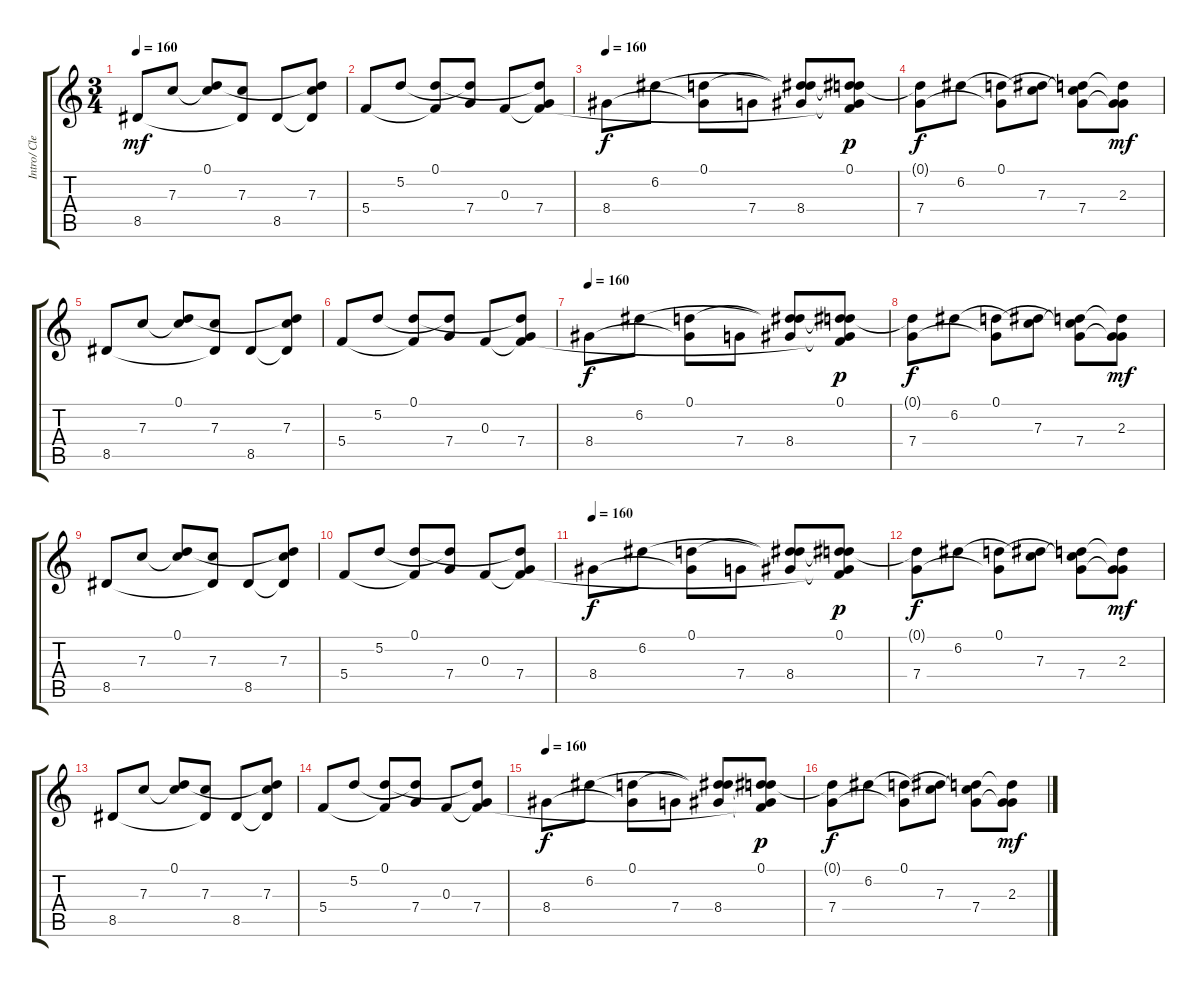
\track ("Intro/ Clean Guitar" "Intro/ Cle") {instrument electricguitarjazz}
\staff {score tabs}
\tuning (D4 A3 F3 C3 G2 C2) {hide}
\ts (3 4)
\tempo 160
\clef g2
\ks c
8.5.8{dy mf} 7.3.8 (0.1 7.3{t}).8 (7.3 8.5{t}).8 8.5.8 (0.1{t} 7.3 8.5{t}).8 |
5.4.8 5.2.8 (0.1 5.4{t}).8 (5.2{t} 7.4).8 0.3.8 (0.1{t} 0.3{t} 7.4).8 |
\tempo 160
8.4.8{dy f} 6.2.8 (0.1 8.4{t}).8 7.4.8 (0.1{t} 6.2{t} 8.4).8 (0.1 6.2{t} 0.3{t} 8.4{t}).8{dy p} |
(0.1{t} 7.4).8{dy f} 6.2.8 (0.1 7.4{t}).8 (6.2{t} 7.3).8 (0.1{t} 7.3{t} 7.4).8 (0.1{t} 2.3 7.4{t}).8{dy mf} |
8.5.8 7.3.8 (0.1 7.3{t}).8 (7.3 8.5{t}).8 8.5.8 (0.1{t} 7.3 8.5{t}).8 |
5.4.8 5.2.8 (0.1 5.4{t}).8 (5.2{t} 7.4).8 0.3.8 (0.1{t} 0.3{t} 7.4).8 |
\tempo 160
8.4.8{dy f} 6.2.8 (0.1 8.4{t}).8 7.4.8 (0.1{t} 6.2{t} 8.4).8 (0.1 6.2{t} 0.3{t} 8.4{t}).8{dy p} |
(0.1{t} 7.4).8{dy f} 6.2.8 (0.1 7.4{t}).8 (6.2{t} 7.3).8 (0.1{t} 7.3{t} 7.4).8 (0.1{t} 2.3 7.4{t}).8{dy mf} |
8.5.8 7.3.8 (0.1 7.3{t}).8 (7.3 8.5{t}).8 8.5.8 (0.1{t} 7.3 8.5{t}).8 |
5.4.8 5.2.8 (0.1 5.4{t}).8 (5.2{t} 7.4).8 0.3.8 (0.1{t} 0.3{t} 7.4).8 |
\tempo 160
8.4.8{dy f} 6.2.8 (0.1 8.4{t}).8 7.4.8 (0.1{t} 6.2{t} 8.4).8 (0.1 6.2{t} 0.3{t} 8.4{t}).8{dy p} |
(0.1{t} 7.4).8{dy f} 6.2.8 (0.1 7.4{t}).8 (6.2{t} 7.3).8 (0.1{t} 7.3{t} 7.4).8 (0.1{t} 2.3 7.4{t}).8{dy mf} |
8.5.8 7.3.8 (0.1 7.3{t}).8 (7.3 8.5{t}).8 8.5.8 (0.1{t} 7.3 8.5{t}).8 |
5.4.8 5.2.8 (0.1 5.4{t}).8 (5.2{t} 7.4).8 0.3.8 (0.1{t} 0.3{t} 7.4).8 |
\tempo 160
8.4.8{dy f} 6.2.8 (0.1 8.4{t}).8 7.4.8 (0.1{t} 6.2{t} 8.4).8 (0.1 6.2{t} 0.3{t} 8.4{t}).8{dy p} |
(0.1{t} 7.4).8{dy f} 6.2.8 (0.1 7.4{t}).8 (6.2{t} 7.3).8 (0.1{t} 7.3{t} 7.4).8 (0.1{t} 2.3 7.4{t}).8{dy mf}
